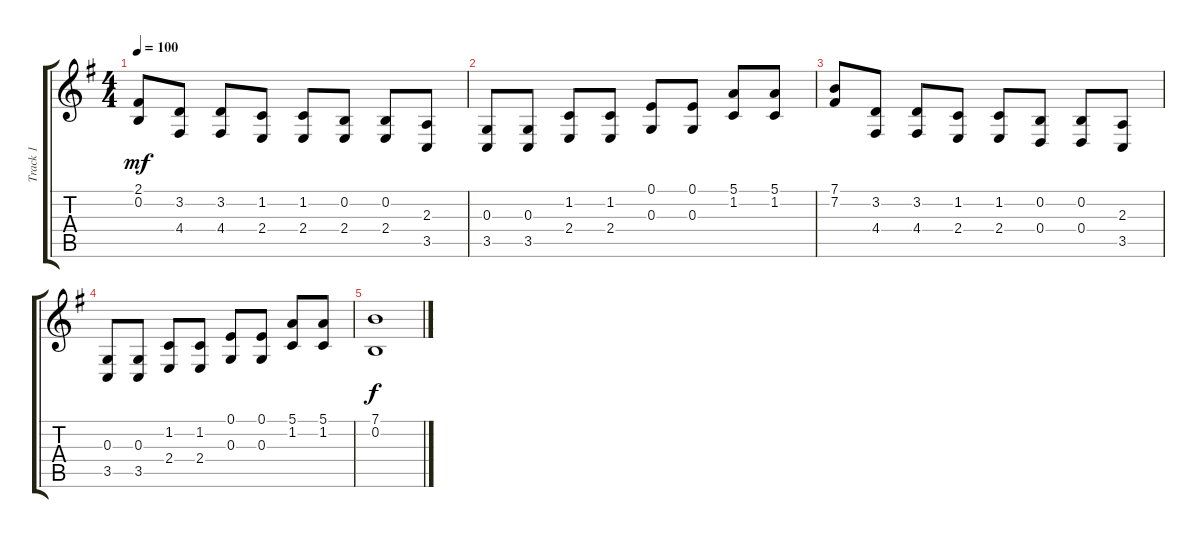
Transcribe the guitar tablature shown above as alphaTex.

\track ("Track 1" "Track 1") {instrument brightacousticpiano}
\staff {score tabs}
\tuning (E4 B3 G3 D3 A2 E2) {hide}
\ts (4 4)
\tempo 100
\clef g2
\ks g
(2.1 0.2).8{dy mf} (3.2 4.4).8 (3.2 4.4).8 (1.2 2.4).8 (1.2 2.4).8 (0.2 2.4).8 (0.2 2.4).8 (2.3 3.5).8 |
(0.3 3.5).8 (0.3 3.5).8 (1.2 2.4).8 (1.2 2.4).8 (0.1 0.3).8 (0.1 0.3).8 (5.1 1.2).8 (5.1 1.2).8 |
(7.1 7.2).8 (3.2 4.4).8 (3.2 4.4).8 (1.2 2.4).8 (1.2 2.4).8 (0.2 0.4).8 (0.2 0.4).8 (2.3 3.5).8 |
(0.3 3.5).8 (0.3 3.5).8 (1.2 2.4).8 (1.2 2.4).8 (0.1 0.3).8 (0.1 0.3).8 (5.1 1.2).8 (5.1 1.2).8 |
(7.1 0.2).1{dy f}
